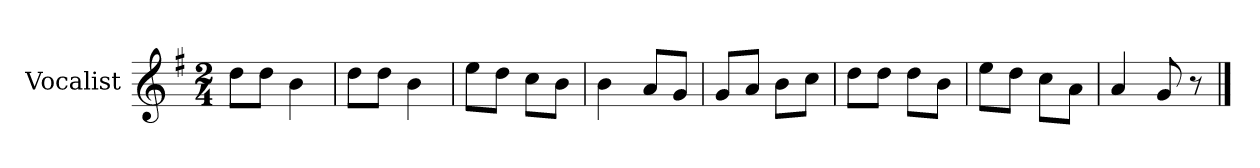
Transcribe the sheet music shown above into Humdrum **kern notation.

**kern
*part1
*staff1
*I"Vocalist
*k[f#]
*G:
*M2/4
=1
8ddL
8ddJ
4b
=2
8ddL
8ddJ
4b
=3
8eeL
8ddJ
8ccL
8bJ
=4
4b
8aL
8gJ
=5
8gL
8aJ
8bL
8ccJ
=6
8ddL
8ddJ
8ddL
8bJ
=7
8eeL
8ddJ
8ccL
8aJ
=8
4a
8g
8r
==
*-
